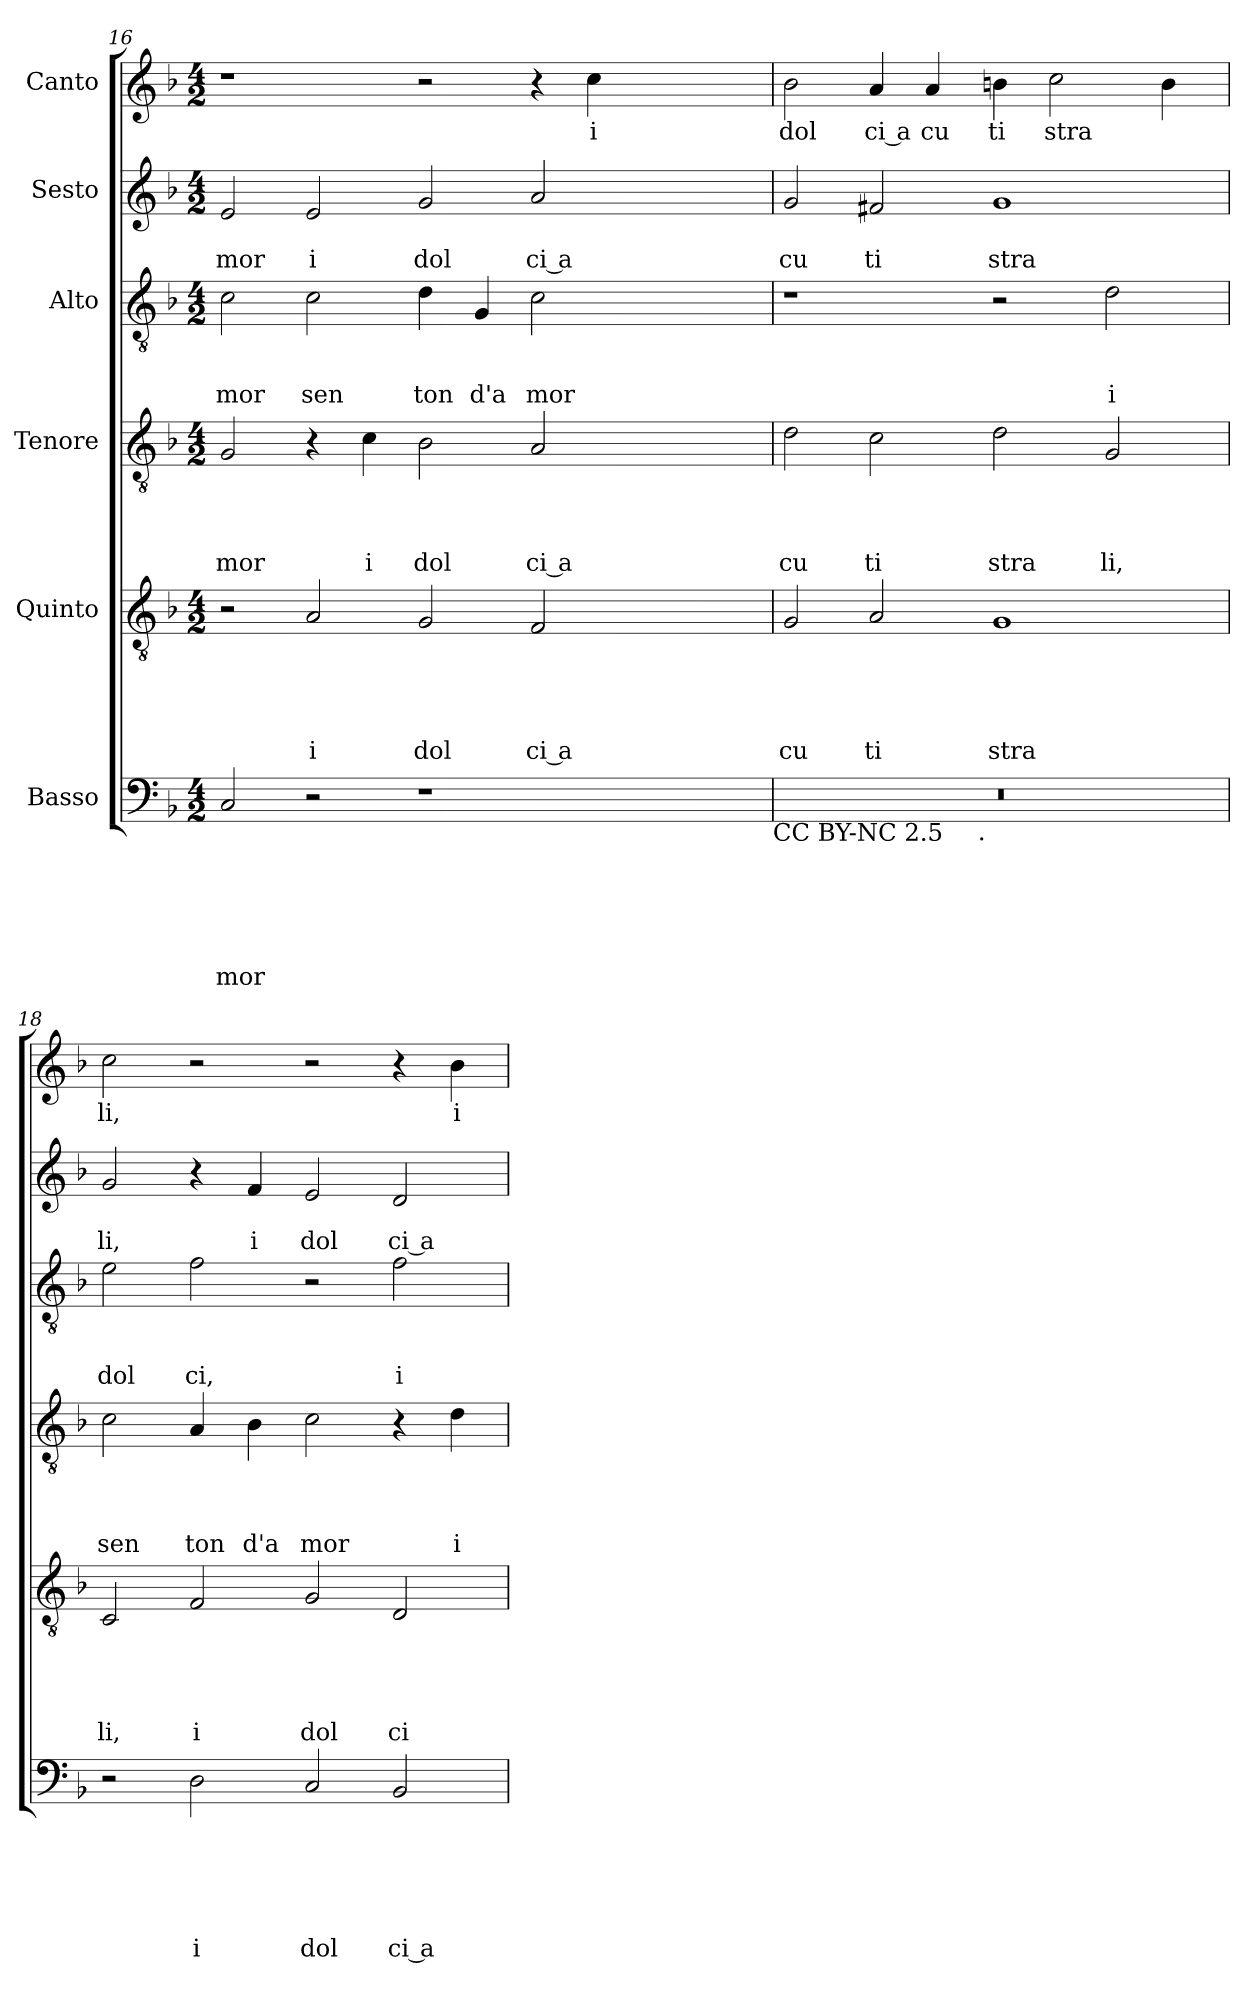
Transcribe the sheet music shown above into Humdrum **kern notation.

**kern	**text	**text	**text	**text	**text	**text	**kern	**text	**text	**text	**text	**text	**kern	**text	**text	**text	**text	**kern	**text	**text	**text	**kern	**text	**text	**kern	**text
*part6	*part6	*part6	*part6	*part6	*part6	*part6	*part5	*part5	*part5	*part5	*part5	*part5	*part4	*part4	*part4	*part4	*part4	*part3	*part3	*part3	*part3	*part2	*part2	*part2	*part1	*part1
*staff6	*staff6	*staff6	*staff6	*staff6	*staff6	*staff6	*staff5	*staff5	*staff5	*staff5	*staff5	*staff5	*staff4	*staff4	*staff4	*staff4	*staff4	*staff3	*staff3	*staff3	*staff3	*staff2	*staff2	*staff2	*staff1	*staff1
*I"Basso	*	*	*	*	*	*	*I"Quinto	*	*	*	*	*	*I"Tenore	*	*	*	*	*I"Alto	*	*	*	*I"Sesto	*	*	*I"Canto	*
*clefF4	*	*	*	*	*	*	*clefGv2	*	*	*	*	*	*clefGv2	*	*	*	*	*clefGv2	*	*	*	*clefG2	*	*	*clefG2	*
*ITrd-3c-5	*	*	*	*	*	*	*ITrd-3c-5	*	*	*	*	*	*	*	*	*	*	*ITrd-3c-5	*	*	*	*ITrd-3c-5	*	*	*ITrd-3c-5	*
*k[b-e-]	*	*	*	*	*	*	*k[b-e-]	*	*	*	*	*	*k[b-]	*	*	*	*	*k[b-e-]	*	*	*	*k[b-e-]	*	*	*k[b-e-]	*
*B-:	*	*	*	*	*	*	*B-:	*	*	*	*	*	*F:	*	*	*	*	*B-:	*	*	*	*B-:	*	*	*B-:	*
*M4/2	*	*	*	*	*	*	*M4/2	*	*	*	*	*	*M4/2	*	*	*	*	*M4/2	*	*	*	*M4/2	*	*	*M4/2	*
=16	=16	=16	=16	=16	=16	=16	=16	=16	=16	=16	=16	=16	=16	=16	=16	=16	=16	=16	=16	=16	=16	=16	=16	=16	=16	=16
!	!	!	!	!	!	!LO:LY:b	!	!	!	!	!	!	!	!	!	!	!LO:LY:b	!	!	!	!LO:LY:b	!	!	!LO:LY:b	!	!
2F/	.	.	.	.	.	mor	2r	.	.	.	.	.	2G/	.	.	.	mor	2f\	.	.	mor	2a/	.	mor	1r	.
!	!	!	!	!	!	!	!	!	!	!	!	!LO:LY:b	!	!	!	!	!	!	!	!	!LO:LY:b	!	!	!LO:LY:b	!	!
2r	.	.	.	.	.	.	2d/	.	.	.	.	i	4r	.	.	.	.	2f\	.	.	sen	2a/	.	i	.	.
!	!	!	!	!	!	!	!	!	!	!	!	!	!	!	!	!	!LO:LY:b	!	!	!	!	!	!	!	!	!
.	.	.	.	.	.	.	.	.	.	.	.	.	4c\	.	.	.	i	.	.	.	.	.	.	.	.	.
!	!	!	!	!	!	!	!	!	!	!	!	!LO:LY:b	!	!	!	!	!LO:LY:b	!	!	!	!LO:LY:b	!	!	!LO:LY:b	!	!
1r	.	.	.	.	.	.	2c/	.	.	.	.	dol	2B-\	.	.	.	dol	4g\	.	.	ton	2cc/	.	dol	2r	.
!	!	!	!	!	!	!	!	!	!	!	!	!	!	!	!	!	!	!	!	!	!LO:LY:b	!	!	!	!	!
.	.	.	.	.	.	.	.	.	.	.	.	.	.	.	.	.	.	4c/	.	.	d'a	.	.	.	.	.
!	!	!	!	!	!	!	!	!	!	!	!	!LO:LY:b:rj	!	!	!	!	!LO:LY:b:rj	!	!	!	!LO:LY:b	!	!	!LO:LY:b:rj	!	!
.	.	.	.	.	.	.	2B-/	.	.	.	.	ci a	2A/	.	.	.	ci a	2f\	.	.	mor	2dd/	.	ci a	4r	.
!	!	!	!	!	!	!	!	!	!	!	!	!	!	!	!	!	!	!	!	!	!	!	!	!	!	!LO:LY:b
.	.	.	.	.	.	.	.	.	.	.	.	.	.	.	.	.	.	.	.	.	.	.	.	.	4ff\	i
1ryy	.	.	.	.	.	.	1ryy	.	.	.	.	.	1ryy	.	.	.	.	1ryy	.	.	.	1ryy	.	.	1ryy	.
!LO:TX:b:t=CC BY-NC 2.5	!	!	!	!	!	!	!	!	!	!	!	!	!	!	!	!	!	!	!	!	!	!	!	!	!	!
=17	=17	=17	=17	=17	=17	=17	=17	=17	=17	=17	=17	=17	=17	=17	=17	=17	=17	=17	=17	=17	=17	=17	=17	=17	=17	=17
!	!	!	!	!	!	!	!	!	!	!	!	!LO:LY:b	!	!	!	!	!LO:LY:b	!	!	!	!	!	!	!LO:LY:b	!	!LO:LY:b
*^	*	*	*	*	*	*	*	*	*	*	*	*	*	*	*	*	*	*	*	*	*	*	*	*	*	*
0r	2ryy	.	.	.	.	.	.	2c/	.	.	.	.	cu	2d\	.	.	.	cu	1r	.	.	.	2cc/	.	cu	2ee-\	dol
!	!	!	!	!	!	!	!	!	!	!	!	!	!LO:LY:b	!	!	!	!	!LO:LY:b	!	!	!	!	!	!	!LO:LY:b	!	!LO:LY:b:rj
.	4...ryy	.	.	.	.	.	.	2d/	.	.	.	.	ti	2c\	.	.	.	ti	.	.	.	.	2bn/	.	ti	4dd/	ci a
!	!	!	!	!	!	!	!	!	!	!	!	!	!	!	!	!	!	!	!	!	!	!	!	!	!	!	!LO:LY:b
.	.	.	.	.	.	.	.	.	.	.	.	.	.	.	.	.	.	.	.	.	.	.	.	.	.	4dd/	cu
!	!LO:TX:b:t=.	!	!	!	!	!	!	!	!	!	!	!	!	!	!	!	!	!	!	!	!	!	!	!	!	!	!
.	1ryy	.	.	.	.	.	.	.	.	.	.	.	.	.	.	.	.	.	.	.	.	.	.	.	.	.	.
!	!	!	!	!	!	!	!	!	!	!	!	!	!LO:LY:b	!	!	!	!	!LO:LY:b	!	!	!	!	!	!	!LO:LY:b	!	!LO:LY:b
.	.	.	.	.	.	.	.	1c	.	.	.	.	stra	2d\	.	.	.	stra	2r	.	.	.	1cc	.	stra	4een\	ti
!	!	!	!	!	!	!	!	!	!	!	!	!	!	!	!	!	!	!	!	!	!	!	!	!	!	!	!LO:LY:b
.	.	.	.	.	.	.	.	.	.	.	.	.	.	.	.	.	.	.	.	.	.	.	.	.	.	2ff\	stra
!	!	!	!	!	!	!	!	!	!	!	!	!	!	!	!	!	!	!LO:LY:b	!	!	!	!LO:LY:b	!	!	!	!	!
.	.	.	.	.	.	.	.	.	.	.	.	.	.	2G/	.	.	.	li,	2g\	.	.	i	.	.	.	.	.
.	.	.	.	.	.	.	.	.	.	.	.	.	.	.	.	.	.	.	.	.	.	.	.	.	.	4ee\	.
.	32ryy	.	.	.	.	.	.	.	.	.	.	.	.	.	.	.	.	.	.	.	.	.	.	.	.	.	.
!!LO:PB:g=z
=18	=18	=18	=18	=18	=18	=18	=18	=18	=18	=18	=18	=18	=18	=18	=18	=18	=18	=18	=18	=18	=18	=18	=18	=18	=18	=18	=18
!	!	!	!	!	!	!	!	!	!	!	!	!	!LO:LY:b	!	!	!	!	!LO:LY:b	!	!	!	!LO:LY:b	!	!	!LO:LY:b	!	!LO:LY:b
*v	*v	*	*	*	*	*	*	*	*	*	*	*	*	*	*	*	*	*	*	*	*	*	*	*	*	*	*
2r	.	.	.	.	.	.	2F/	.	.	.	.	li,	2c\	.	.	.	sen	2a\	.	.	dol	2cc/	.	li,	2ff\	li,
!	!	!	!	!	!	!LO:LY:b	!	!	!	!	!	!LO:LY:b	!	!	!	!	!LO:LY:b	!	!	!	!LO:LY:b	!	!	!	!	!
2G\	.	.	.	.	.	i	2B-/	.	.	.	.	i	4A/	.	.	.	ton	2b-\	.	.	ci,	4r	.	.	2r	.
!	!	!	!	!	!	!	!	!	!	!	!	!	!	!	!	!	!LO:LY:b	!	!	!	!	!	!	!LO:LY:b	!	!
.	.	.	.	.	.	.	.	.	.	.	.	.	4B-\	.	.	.	d'a	.	.	.	.	4b-/	.	i	.	.
!	!	!	!	!	!	!LO:LY:b	!	!	!	!	!	!LO:LY:b	!	!	!	!	!LO:LY:b	!	!	!	!	!	!	!LO:LY:b	!	!
2F/	.	.	.	.	.	dol	2c/	.	.	.	.	dol	2c\	.	.	.	mor	2r	.	.	.	2a/	.	dol	2r	.
!	!	!	!	!	!	!LO:LY:b:rj	!	!	!	!	!	!LO:LY:b	!	!	!	!	!	!	!	!	!LO:LY:b	!	!	!LO:LY:b:rj	!	!
2E-/	.	.	.	.	.	ci a	2G/	.	.	.	.	ci	4r	.	.	.	.	2b-\	.	.	i	2g/	.	ci a	4r	.
!	!	!	!	!	!	!	!	!	!	!	!	!	!	!	!	!	!LO:LY:b	!	!	!	!	!	!	!	!	!LO:LY:b
.	.	.	.	.	.	.	.	.	.	.	.	.	4d\	.	.	.	i	.	.	.	.	.	.	.	4ee-\	i
=	=	=	=	=	=	=	=	=	=	=	=	=	=	=	=	=	=	=	=	=	=	=	=	=	=	=
*-	*-	*-	*-	*-	*-	*-	*-	*-	*-	*-	*-	*-	*-	*-	*-	*-	*-	*-	*-	*-	*-	*-	*-	*-	*-	*-
